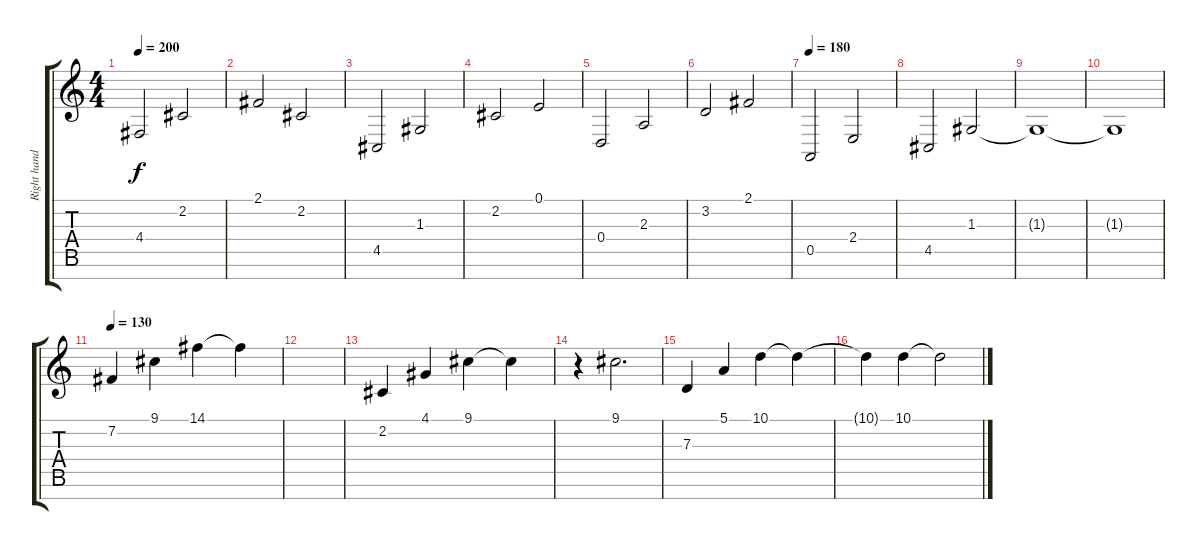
\track ("Right hand" "Right hand") {instrument acousticgrandpiano}
\staff {score tabs}
\tuning (E4 B3 G3 D3 A2 E2 B1) {hide}
\ts (4 4)
\tempo 200
\clef g2
\ks c
4.4.2{dy f} 2.2.2 |
2.1.2 2.2.2 |
4.5.2 1.3.2 |
2.2.2 0.1.2 |
0.4.2 2.3.2 |
3.2.2 2.1.2 |
\tempo 180
0.5.2 2.4.2 |
4.5.2 1.3.2 |
1.3{t}.1 |
1.3{t}.1 |
\tempo 130
7.2.4 9.1.4 14.1.4 14.1{t}.4 |
|
2.2.4 4.1.4 9.1.4 9.1{t}.4 |
r.4 9.1.2{d} |
7.3.4 5.1.4 10.1.4 10.1{t}.4 |
10.1{t}.4 10.1.4 10.1{t}.2
